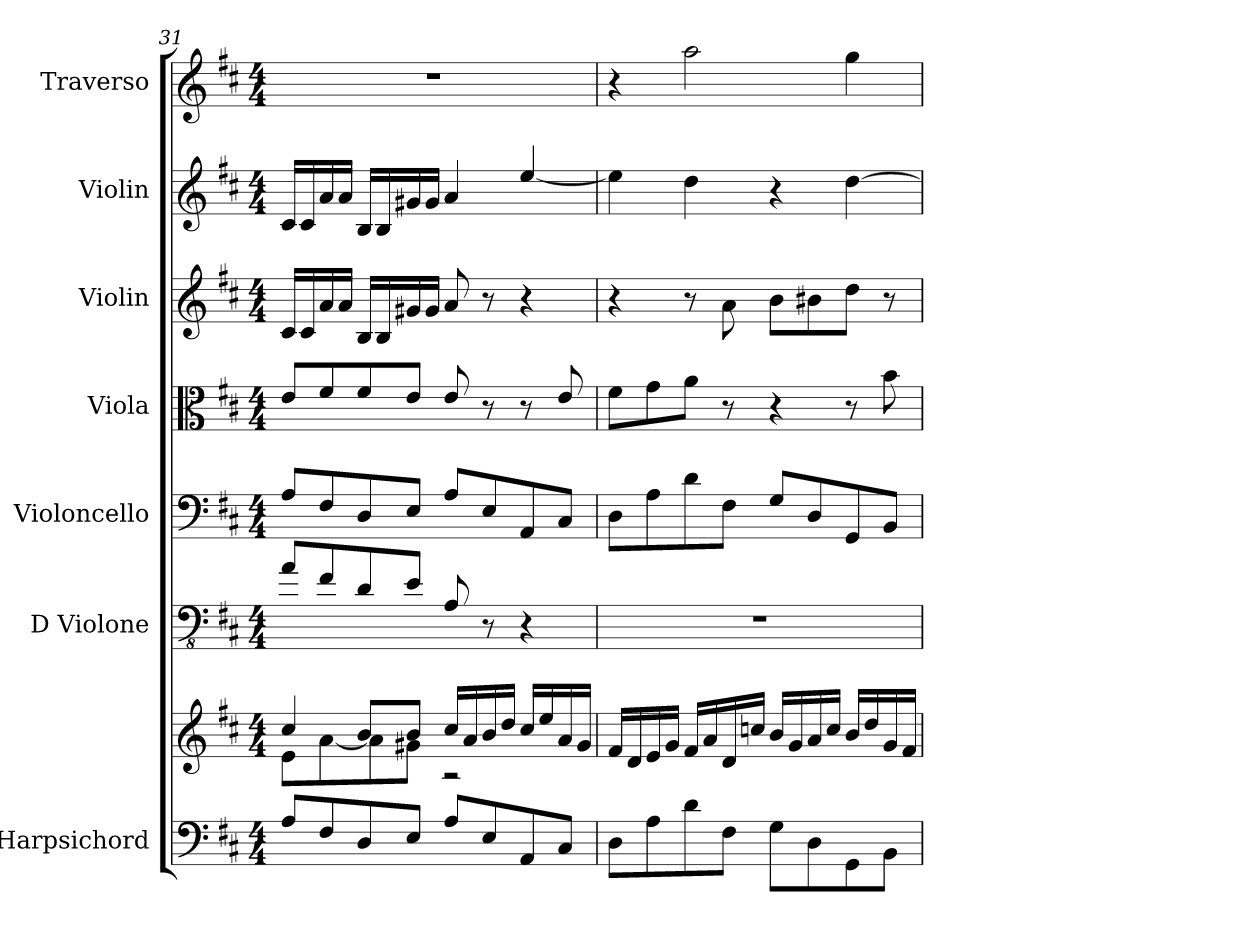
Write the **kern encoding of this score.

**kern	**kern	**kern	**kern	**kern	**kern	**kern	**kern
*part7	*part7	*part6	*part5	*part4	*part3	*part2	*part1
*staff8	*staff7	*staff6	*staff5	*staff4	*staff3	*staff2	*staff1
*I"Harpsichord	*	*I"D Violone	*I"Violoncello	*I"Viola	*I"Violin	*I"Violin	*I"Traverso
*I'Hch.	*	*I'D Vne.	*I'Vc.	*I'Vla.	*I'Vln.	*I'Vln.	*I'Trv.
*clefF4	*clefG2	*clefFv4	*clefF4	*clefC3	*clefG2	*clefG2	*clefG2
*	*	*ITrd7c12	*	*	*	*	*
*k[f#c#]	*k[f#c#]	*k[f#c#]	*k[f#c#]	*k[f#c#]	*k[f#c#]	*k[f#c#]	*k[f#c#]
*M4/4	*M4/4	*M4/4	*M4/4	*M4/4	*M4/4	*M4/4	*M4/4
=31	=31	=31	=31	=31	=31	=31	=31
*	*^	*	*	*	*	*	*
8A/L	4cc#/	8e\L	8AA/L	8A/L	8e/L	16c#/LL	16c#/LL	1r
.	.	.	.	.	.	16c#/	16c#/	.
8F#/	.	[8a\	8FF#/	8F#/	8f#/	16a/	16a/	.
.	.	.	.	.	.	16a/JJ	16a/JJ	.
8D/	8b/L	8a\]	8DD/	8D/	8f#/	16B/LL	16B/LL	.
.	.	.	.	.	.	16B/	16B/	.
8E/J	8b/J	8g#X\J	8EE/J	8E/J	8e/J	16g#X/	16g#X/	.
.	.	.	.	.	.	16g#/JJ	16g#/JJ	.
8A/L	16cc#/LL	2r	8AAA/	8A/L	8e/	8a/	4a/	.
.	16a/	.	.	.	.	.	.	.
8E/	16b/	.	8r	8E/	8r	8r	.	.
.	16dd/JJ	.	.	.	.	.	.	.
8AA/	16cc#/LL	.	4r	8AA/	8r	4r	[4ee/	.
.	16ee/	.	.	.	.	.	.	.
8C#/J	16a/	.	.	8C#/J	8e/	.	.	.
.	16g#/JJ	.	.	.	.	.	.	.
*	*v	*v	*	*	*	*	*	*
!!LO:PB:g=z
=32	=32	=32	=32	=32	=32	=32	=32
8D\L	16f#/LL	1r	8D\L	8f#\L	4r	4ee\]	4r
.	16d/	.	.	.	.	.	.
8A\	16e/	.	8A\	8g\	.	.	.
.	16g/JJ	.	.	.	.	.	.
8d\	16f#/LL	.	8d\	8a\J	8r	4dd\	2aa\
.	16a/	.	.	.	.	.	.
8F#\J	16d/	.	8F#\J	8r	8a\	.	.
.	16ccn/JJ	.	.	.	.	.	.
8G\L	16b/LL	.	8G/L	4r	8b\L	4r	.
.	16g/	.	.	.	.	.	.
8D\	16a/	.	8D/	.	8b#X\	.	.
.	16cc/JJ	.	.	.	.	.	.
8GG\	16b/LL	.	8GG/	8r	8dd\J	[4dd\	4gg\
.	16dd/	.	.	.	.	.	.
8BB\J	16g/	.	8BB/J	8b\	8r	.	.
.	16f#/JJ	.	.	.	.	.	.
=	=	=	=	=	=	=	=
*-	*-	*-	*-	*-	*-	*-	*-
